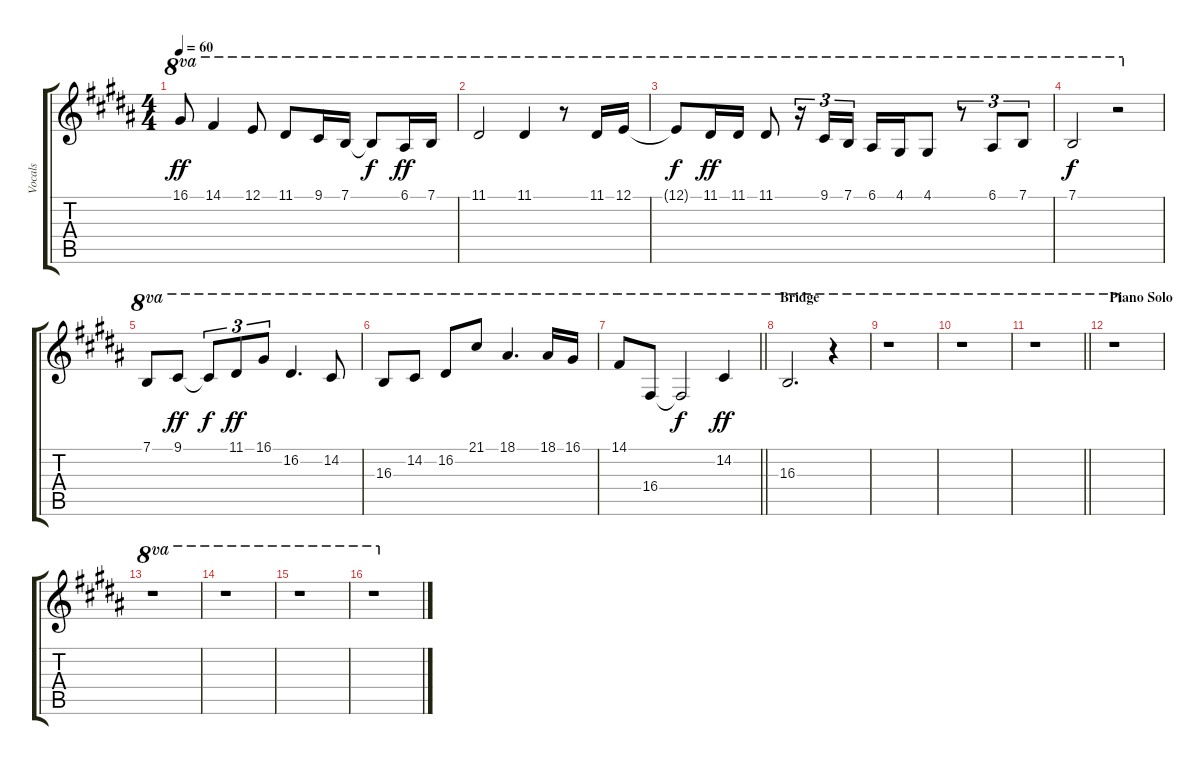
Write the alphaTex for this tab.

\track ("Vocals" "Vocals") {instrument baritonesax}
\staff {score tabs}
\tuning (E4 B3 G3 D3 A2 E2) {hide}
\ts (4 4)
\tempo 60
\clef g2
\ks g#minor
16.1.8{ot 8va dy ff} 14.1.4{ot 8va} 12.1.8{ot 8va} 11.1.8{ot 8va} 9.1.16{ot 8va} 7.1.16{ot 8va} 7.1{t}.8{ot 8va dy f} 6.1.16{ot 8va dy ff} 7.1.16{ot 8va} |
11.1.2{ot 8va} 11.1.4{ot 8va} r.8{ot 8va} 11.1.16{ot 8va} 12.1.16{ot 8va} |
12.1{t}.8{ot 8va dy f} 11.1.16{ot 8va dy ff} 11.1.16{ot 8va} 11.1.8{ot 8va} r.16{tu (3 2) ot 8va} 9.1.16{tu (3 2) ot 8va} 7.1.16{tu (3 2) ot 8va} 6.1.16{ot 8va} 4.1.16{ot 8va} 4.1.8{ot 8va} r.8{tu (3 2) ot 8va} 6.1.8{tu (3 2) ot 8va} 7.1.8{tu (3 2) ot 8va} |
7.1.2{ot 8va dy f} r.2{ot 8va} |
7.1.8{ot 8va} 9.1.8{ot 8va dy ff} 9.1{t}.8{tu (3 2) ot 8va dy f} 11.1.8{tu (3 2) ot 8va dy ff} 16.1.8{tu (3 2) ot 8va} 16.2.4{d ot 8va} 14.2.8{ot 8va} |
16.3.8{ot 8va} 14.2.8{ot 8va} 16.2.8{ot 8va} 21.1.8{ot 8va} 18.1.4{d ot 8va} 18.1.16{ot 8va} 16.1.16{ot 8va} |
\barLineRight lightlight
14.1.8{ot 8va} 16.4.8{ot 8va} 16.4{t}.2{ot 8va dy f} 14.2.4{ot 8va dy ff} |
\section ("" "Bridge")
16.3.2{d ot 8va} r.4{ot 8va} |
r.1{ot 8va} |
r.1{ot 8va} |
\barLineRight lightlight
r.1{ot 8va} |
\section ("" "Piano Solo")
r.1{ot 8va} |
r.1{ot 8va} |
r.1{ot 8va} |
r.1{ot 8va} |
r.1{ot 8va}
